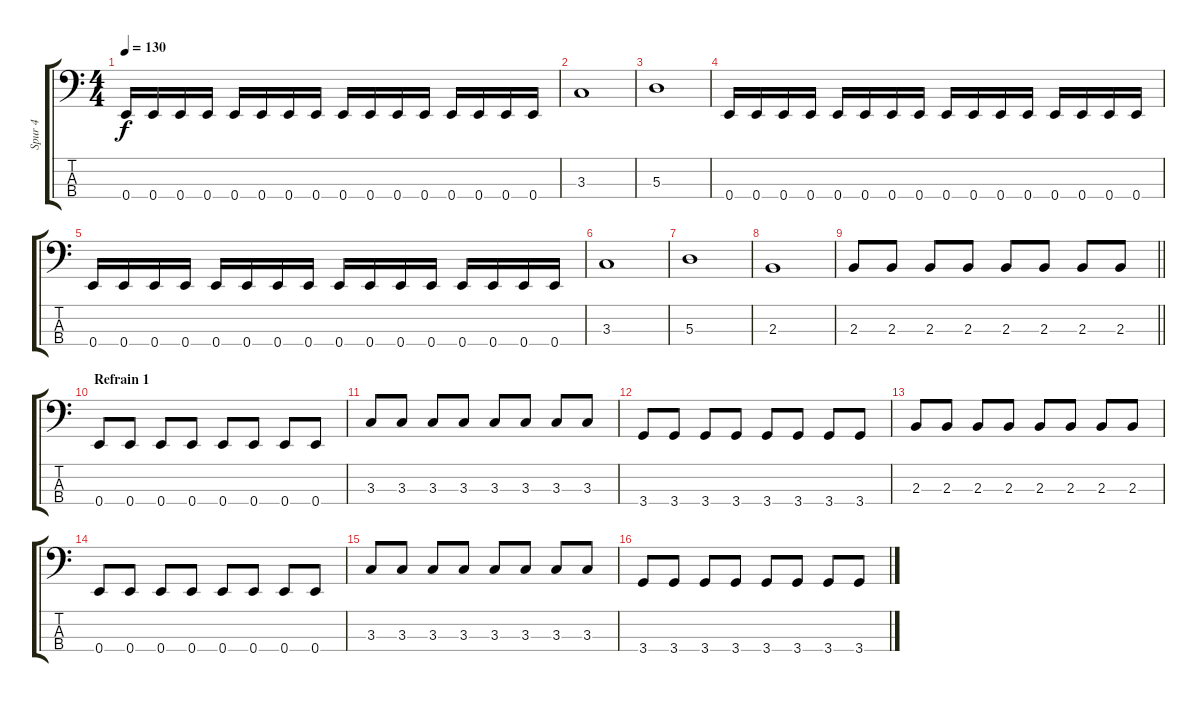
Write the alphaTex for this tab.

\track ("Spur 4" "Spur 4") {instrument electricbassfinger}
\staff {score tabs}
\tuning (G2 D2 A1 E1) {hide}
\ts (4 4)
\tempo 130
\clef f4
\ks c
0.4.16{dy f} 0.4.16 0.4.16 0.4.16 0.4.16 0.4.16 0.4.16 0.4.16 0.4.16 0.4.16 0.4.16 0.4.16 0.4.16 0.4.16 0.4.16 0.4.16 |
3.3.1 |
5.3.1 |
0.4.16 0.4.16 0.4.16 0.4.16 0.4.16 0.4.16 0.4.16 0.4.16 0.4.16 0.4.16 0.4.16 0.4.16 0.4.16 0.4.16 0.4.16 0.4.16 |
0.4.16 0.4.16 0.4.16 0.4.16 0.4.16 0.4.16 0.4.16 0.4.16 0.4.16 0.4.16 0.4.16 0.4.16 0.4.16 0.4.16 0.4.16 0.4.16 |
3.3.1 |
5.3.1 |
2.3.1 |
\barLineRight lightlight
2.3.8 2.3.8 2.3.8 2.3.8 2.3.8 2.3.8 2.3.8 2.3.8 |
\section ("" "Refrain 1")
0.4.8 0.4.8 0.4.8 0.4.8 0.4.8 0.4.8 0.4.8 0.4.8 |
3.3.8 3.3.8 3.3.8 3.3.8 3.3.8 3.3.8 3.3.8 3.3.8 |
3.4.8 3.4.8 3.4.8 3.4.8 3.4.8 3.4.8 3.4.8 3.4.8 |
2.3.8 2.3.8 2.3.8 2.3.8 2.3.8 2.3.8 2.3.8 2.3.8 |
0.4.8 0.4.8 0.4.8 0.4.8 0.4.8 0.4.8 0.4.8 0.4.8 |
3.3.8 3.3.8 3.3.8 3.3.8 3.3.8 3.3.8 3.3.8 3.3.8 |
3.4.8 3.4.8 3.4.8 3.4.8 3.4.8 3.4.8 3.4.8 3.4.8
